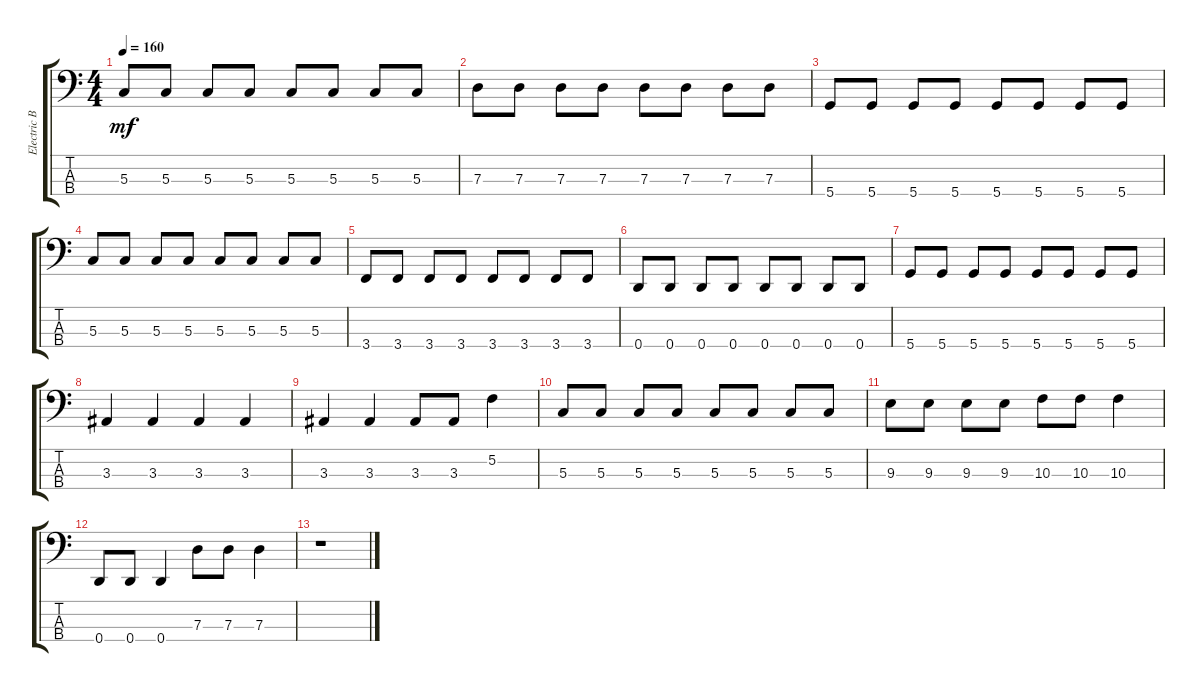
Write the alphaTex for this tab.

\track ("Electric Bass" "Electric B") {instrument electricbassfinger}
\staff {score tabs}
\tuning (F2 C2 G1 D1) {hide}
\ts (4 4)
\tempo 160
\clef f4
\ks c
5.3.8{dy mf} 5.3.8 5.3.8 5.3.8 5.3.8 5.3.8 5.3.8 5.3.8 |
7.3.8 7.3.8 7.3.8 7.3.8 7.3.8 7.3.8 7.3.8 7.3.8 |
5.4.8 5.4.8 5.4.8 5.4.8 5.4.8 5.4.8 5.4.8 5.4.8 |
5.3.8 5.3.8 5.3.8 5.3.8 5.3.8 5.3.8 5.3.8 5.3.8 |
3.4.8 3.4.8 3.4.8 3.4.8 3.4.8 3.4.8 3.4.8 3.4.8 |
0.4.8 0.4.8 0.4.8 0.4.8 0.4.8 0.4.8 0.4.8 0.4.8 |
5.4.8 5.4.8 5.4.8 5.4.8 5.4.8 5.4.8 5.4.8 5.4.8 |
3.3.4 3.3.4 3.3.4 3.3.4 |
3.3.4 3.3.4 3.3.8 3.3.8 5.2.4 |
5.3.8 5.3.8 5.3.8 5.3.8 5.3.8 5.3.8 5.3.8 5.3.8 |
9.3.8 9.3.8 9.3.8 9.3.8 10.3.8 10.3.8 10.3.4 |
0.4.8 0.4.8 0.4.4 7.3.8 7.3.8 7.3.4 |
r.1
